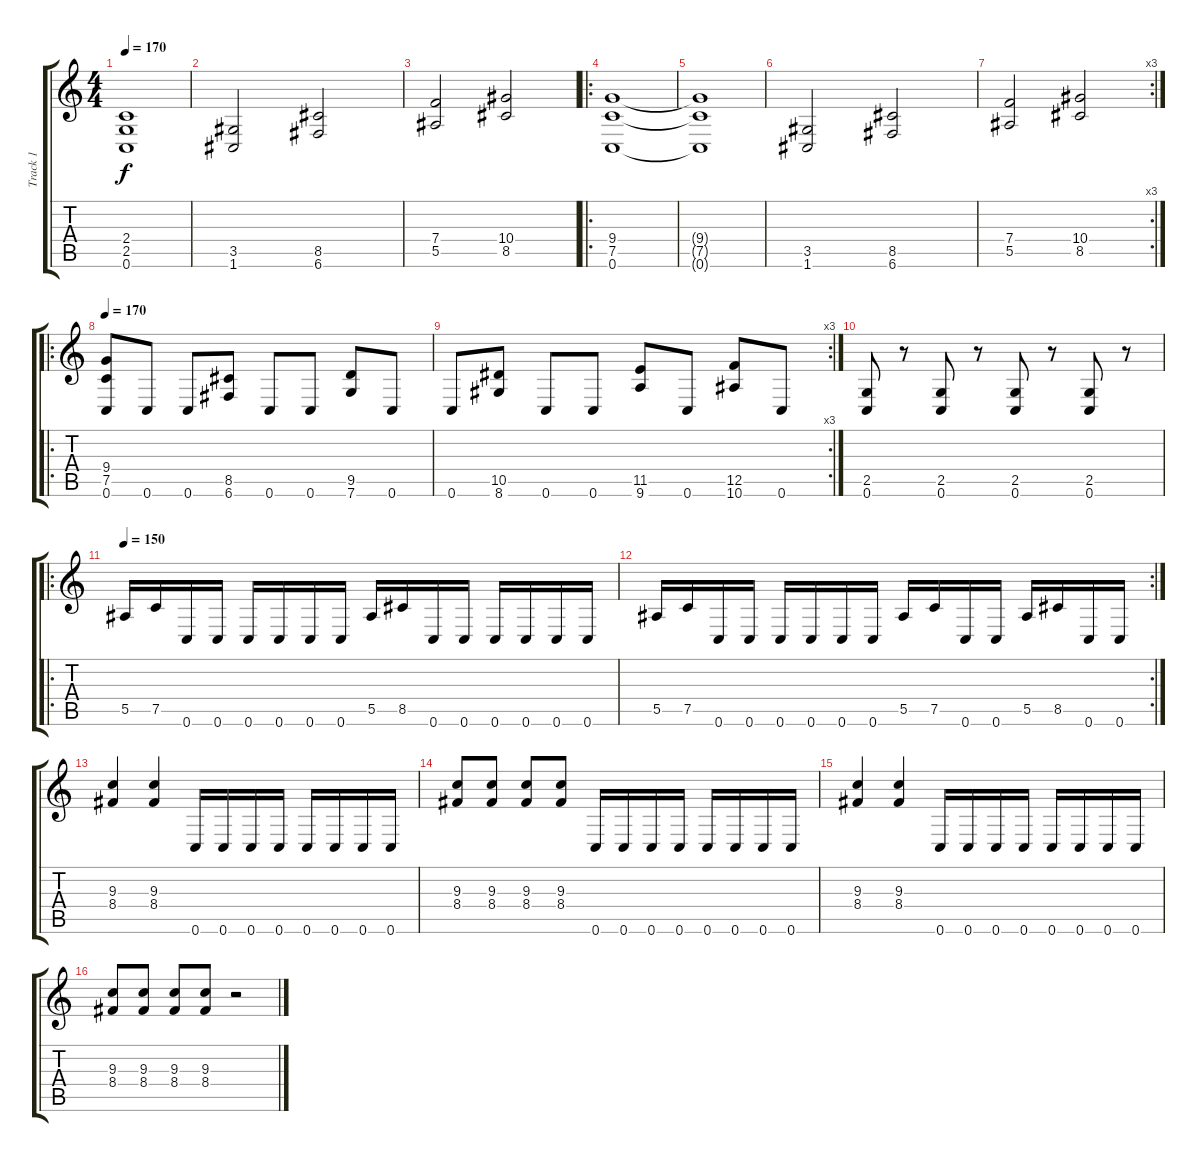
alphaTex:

\track ("Track 1" "Track 1") {instrument distortionguitar}
\staff {score tabs}
\tuning (C4 G3 Eb3 Bb2 F2 C2) {hide}
\ts (4 4)
\tempo 170
\clef g2
\ks c
(2.4{t} 2.5{t} 0.6{t}).1{dy f} |
(3.5 1.6).2 (8.5 6.6).2 |
(7.4 5.5).2 (10.4 8.5).2 |
\ro
(9.4 7.5 0.6).1 |
(9.4{t} 7.5{t} 0.6{t}).1 |
(3.5 1.6).2 (8.5 6.6).2 |
\rc 3
(7.4 5.5).2 (10.4 8.5).2 |
\ro
\tempo 170
(9.4 7.5 0.6).8 0.6.8 0.6.8 (8.5 6.6).8 0.6.8 0.6.8 (9.5 7.6).8 0.6.8 |
\rc 3
0.6.8 (10.5 8.6).8 0.6.8 0.6.8 (11.5 9.6).8 0.6.8 (12.5 10.6).8 0.6.8 |
(2.5 0.6).8 r.8 (2.5 0.6).8 r.8 (2.5 0.6).8 r.8 (2.5 0.6).8 r.8 |
\ro
\tempo 150
5.5.16 7.5.16 0.6.16 0.6.16 0.6.16 0.6.16 0.6.16 0.6.16 5.5.16 8.5.16 0.6.16 0.6.16 0.6.16 0.6.16 0.6.16 0.6.16 |
\rc 2
5.5.16 7.5.16 0.6.16 0.6.16 0.6.16 0.6.16 0.6.16 0.6.16 5.5.16 7.5.16 0.6.16 0.6.16 5.5.16 8.5.16 0.6.16 0.6.16 |
(9.3 8.4).4 (9.3 8.4).4 0.6.16 0.6.16 0.6.16 0.6.16 0.6.16 0.6.16 0.6.16 0.6.16 |
(9.3 8.4).8 (9.3 8.4).8 (9.3 8.4).8 (9.3 8.4).8 0.6.16 0.6.16 0.6.16 0.6.16 0.6.16 0.6.16 0.6.16 0.6.16 |
(9.3 8.4).4 (9.3 8.4).4 0.6.16 0.6.16 0.6.16 0.6.16 0.6.16 0.6.16 0.6.16 0.6.16 |
(9.3 8.4).8 (9.3 8.4).8 (9.3 8.4).8 (9.3 8.4).8 r.2
